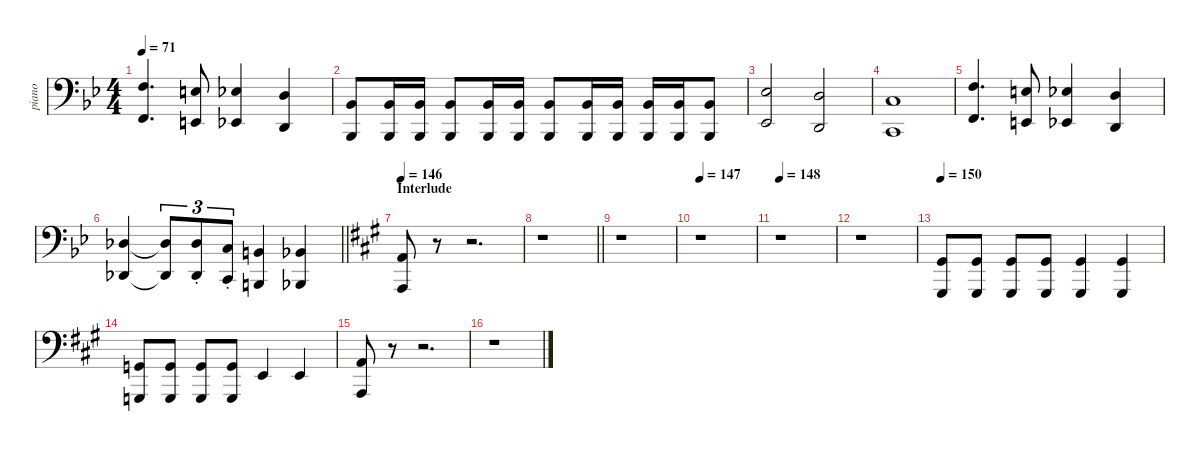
\defaultSystemsLayout 8
\hideDynamics
\bracketExtendMode nobrackets
\otherSystemsTrackNameOrientation horizontal
\track ("Piano (LH)-show" "piano") {mute instrument acousticgrandpiano}
\staff {score}
\tuning (F2 C2 F1 C1 F0 C0)
\ts (4 4)
\tempo 71
\clef f4
\ks gminor
(12.1{acc forcenatural} 12.3{acc forcenatural}).4{d dy f beam Up} (11.1{acc forcenatural} 11.3{acc forcenatural}).8{beam Up} (10.1{acc b} 10.3{acc b}).4{beam Up} (9.1{acc forcenatural} 9.3{acc forcenatural}).4{beam Up} |
(10.2{acc b} 10.4{acc b}).8{beam Up} (10.2{acc b} 10.4{acc b}).16{beam Up} (10.2{acc b} 10.4{acc b}).16{beam Up} (10.2{acc b} 10.4{acc b}).8{beam Up} (10.2{acc b} 10.4{acc b}).16{beam Up} (10.2{acc b} 10.4{acc b}).16{beam Up} (10.2{acc b} 10.4{acc b}).8{beam Up} (10.2{acc b} 10.4{acc b}).16{beam Up} (10.2{acc b} 10.4{acc b}).16{beam Up} (10.2{acc b} 10.4{acc b}).16{beam Up} (10.2{acc b} 10.4{acc b}).16{beam Up} (10.2{acc b} 10.4{acc b}).8{beam Up} |
(10.1{acc b} 10.3{acc b}).2{beam Up} (9.1{acc forcenatural} 9.3{acc forcenatural}).2{beam Up} |
(7.1{acc forcenatural} 7.3{acc forcenatural}).1{beam Up} |
(12.1{acc forcenatural} 12.3{acc forcenatural}).4{d beam Up} (11.1{acc forcenatural} 11.3{acc forcenatural}).8{beam Up} (10.1{acc b} 10.3{acc b}).4{beam Up} (9.1{acc forcenatural} 9.3{acc forcenatural}).4{beam Up} |
\barLineRight lightlight
(8.1{acc b} 8.3{acc b}).4{beam Up} (8.1{t acc b} 8.3{t acc b}).8{tu (3 2) beam Up} (8.1{st acc b} 8.3{st acc b}).8{tu (3 2) beam Up} (7.1{st acc forcenatural} 7.3{st acc forcenatural}).8{tu (3 2) beam Up} (6.1{acc forcenatural} 6.3{acc forcenatural}).4{beam Up} (5.1{acc b} 5.3{acc b}).4{beam Up} |
\section ("" "Interlude")
\tempo 146
\ks a
(4.1{acc forcenatural} 4.3{acc forcenatural}).8{beam Up} r.8{beam Up} r.2{d beam Up} |
\barLineRight lightlight
r.1{beam Down} |
r.1{beam Down} |
\tempo 147
r.1{beam Down} |
\tempo 148
r.1{beam Down} |
r.1{beam Down} |
\tempo 150
(3.1{acc #} 3.3{acc #}).8{beam Up} (3.1{acc #} 3.3{acc #}).8{beam Up} (3.1{acc #} 3.3{acc #}).8{beam Up} (3.1{acc #} 3.3{acc #}).8{beam Up} (3.1{acc #} 3.3{acc #}).4{beam Up} (3.1{acc #} 3.3{acc #}).4{beam Up} |
(2.1{acc forcenatural} 2.3{acc forcenatural}).8{beam Up} (2.1{acc forcenatural} 2.3{acc forcenatural}).8{beam Up} (2.1{acc forcenatural} 2.3{acc forcenatural}).8{beam Up} (2.1{acc forcenatural} 2.3{acc forcenatural}).8{beam Up} 4.2{acc forcenatural}.4{beam Up} 4.2{acc forcenatural}.4{beam Up} |
(4.1{acc forcenatural} 4.3{acc forcenatural}).8{beam Up} r.8{beam Up} r.2{d beam Up} |
r.1{beam Down}
